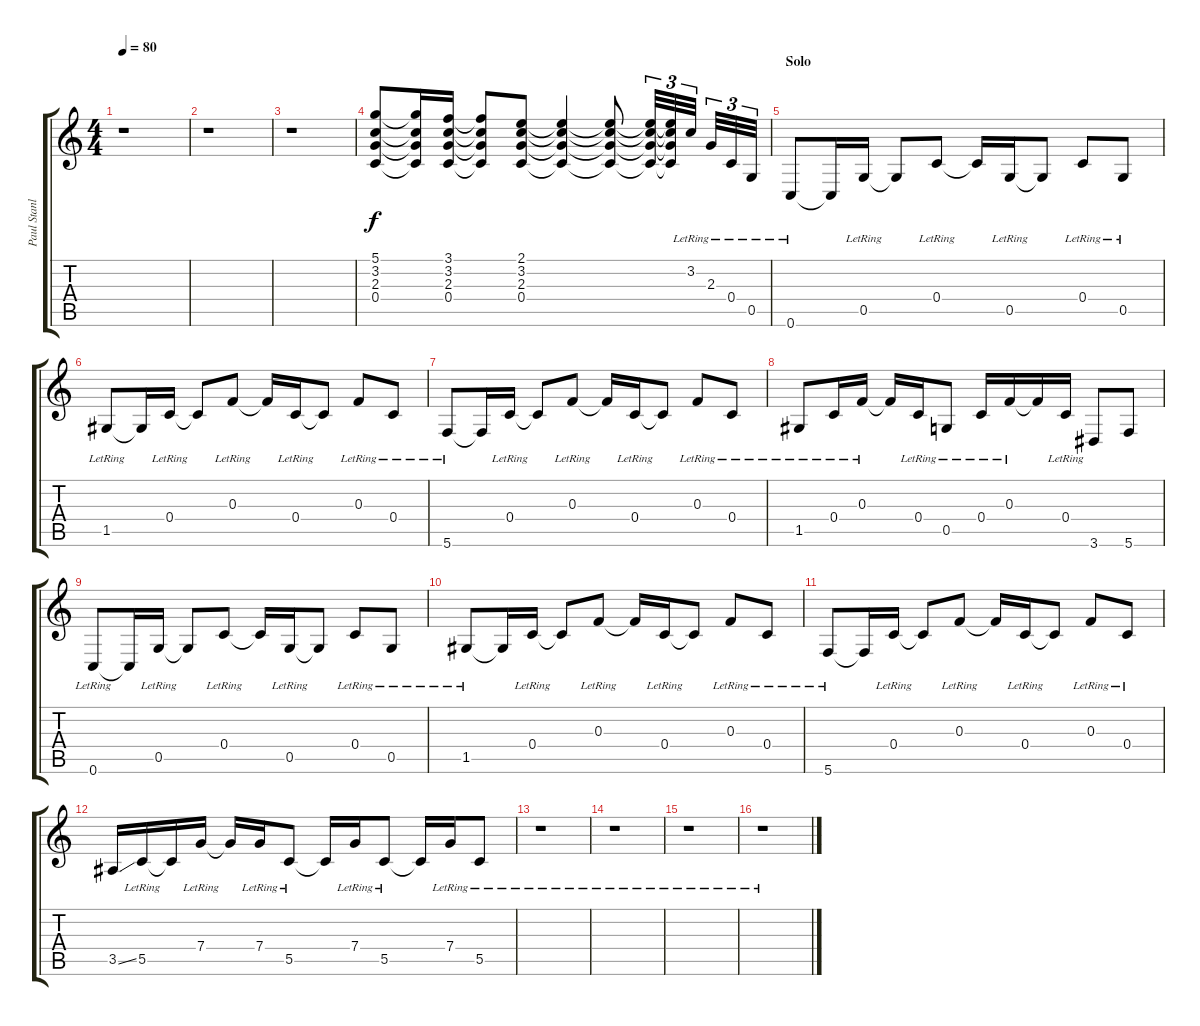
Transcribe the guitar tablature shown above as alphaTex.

\track ("Paul Stanley" "Paul Stanl") {instrument acousticguitarsteel}
\staff {score tabs}
\tuning (D4 A3 F3 C3 G2 C2) {hide}
\ts (4 4)
\tempo 80
\clef g2
\ks c
r.1{dy f} |
r.1 |
r.1 |
(5.1 3.2 2.3 0.4).8 (5.1{t} 3.2{t} 2.3{t} 0.4{t}).16 (3.1 3.2 2.3 0.4).16 (3.1{t} 3.2{t} 2.3{t} 0.4{t}).8 (2.1 3.2 2.3 0.4).8 (2.1{t} 3.2{t} 2.3{t} 0.4{t}).4 (2.1{t} 3.2{t} 2.3{t} 0.4{t}).8 (2.1{t} 3.2{t} 2.3{t} 0.4{t}).32{tu (3 2)} (2.1{t} 3.2{t} 2.3{t} 0.4{t}).32{tu (3 2)} 3.2{lr}.32{tu (3 2)} 2.3{lr}.32{tu (3 2)} 0.4{lr}.32{tu (3 2)} 0.5{lr}.32{tu (3 2)} |
\section ("" "Solo")
0.6{lr}.8 0.6{t}.16 0.5{lr}.16 0.5{t}.8 0.4{lr}.8 0.4{t}.16 0.5{lr}.16 0.5{t}.8 0.4{lr}.8 0.5{lr}.8 |
1.5{lr}.8 1.5{t}.16 0.4{lr}.16 0.4{t}.8 0.3{lr}.8 0.3{t}.16 0.4{lr}.16 0.4{t}.8 0.3{lr}.8 0.4{lr}.8 |
5.6{lr}.8 5.6{t}.16 0.4{lr}.16 0.4{t}.8 0.3{lr}.8 0.3{t}.16 0.4{lr}.16 0.4{t}.8 0.3{lr}.8 0.4{lr}.8 |
1.5{lr}.8 0.4{lr}.16 0.3{lr}.16 0.3{t}.16 0.4{lr}.16 0.5{lr}.8 0.4{lr}.16 0.3{lr}.16 0.3{t}.16 0.4{lr}.16 3.6.8 5.6.8 |
0.6{lr}.8 0.6{t}.16 0.5{lr}.16 0.5{t}.8 0.4{lr}.8 0.4{t}.16 0.5{lr}.16 0.5{t}.8 0.4{lr}.8 0.5{lr}.8 |
1.5{lr}.8 1.5{t}.16 0.4{lr}.16 0.4{t}.8 0.3{lr}.8 0.3{t}.16 0.4{lr}.16 0.4{t}.8 0.3{lr}.8 0.4{lr}.8 |
5.6{lr}.8 5.6{t}.16 0.4{lr}.16 0.4{t}.8 0.3{lr}.8 0.3{t}.16 0.4{lr}.16 0.4{t}.8 0.3{lr}.8 0.4{lr}.8 |
3.5{ss}.16 5.5{lr}.16 5.5{t}.16 7.4{lr}.16 7.4{t}.16 7.4{lr}.16 5.5{lr}.8 5.5{t}.16 7.4{lr}.16 5.5{lr}.8 5.5{t}.16 7.4{lr}.16 5.5{lr}.8 |
r.1 |
r.1 |
r.1 |
r.1
